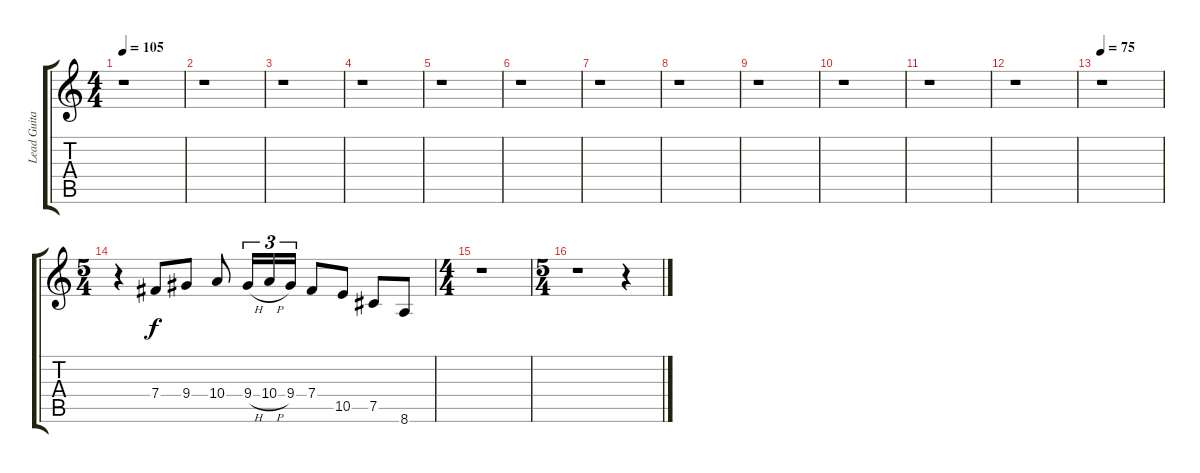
\track ("Lead Guitar 2" "Lead Guita") {instrument overdrivenguitar}
\staff {score tabs}
\tuning (Db4 Ab3 E3 B2 Gb2 Db2) {hide}
\ts (4 4)
\tempo 105
\clef g2
\ks c
r.1{dy f} |
r.1 |
r.1 |
r.1 |
r.1 |
r.1 |
r.1 |
r.1 |
r.1 |
r.1 |
r.1 |
r.1 |
\tempo 75
r.1{balance 3} |
\ts (5 4)
r.4 7.4.8 9.4.8 10.4.8 9.4{h}.16{tu (3 2)} 10.4{h}.16{tu (3 2)} 9.4.16{tu (3 2)} 7.4.8 10.5.8 7.5.8 8.6.8 |
\ts (4 4)
r.1 |
\ts (5 4)
r.1 r.4
